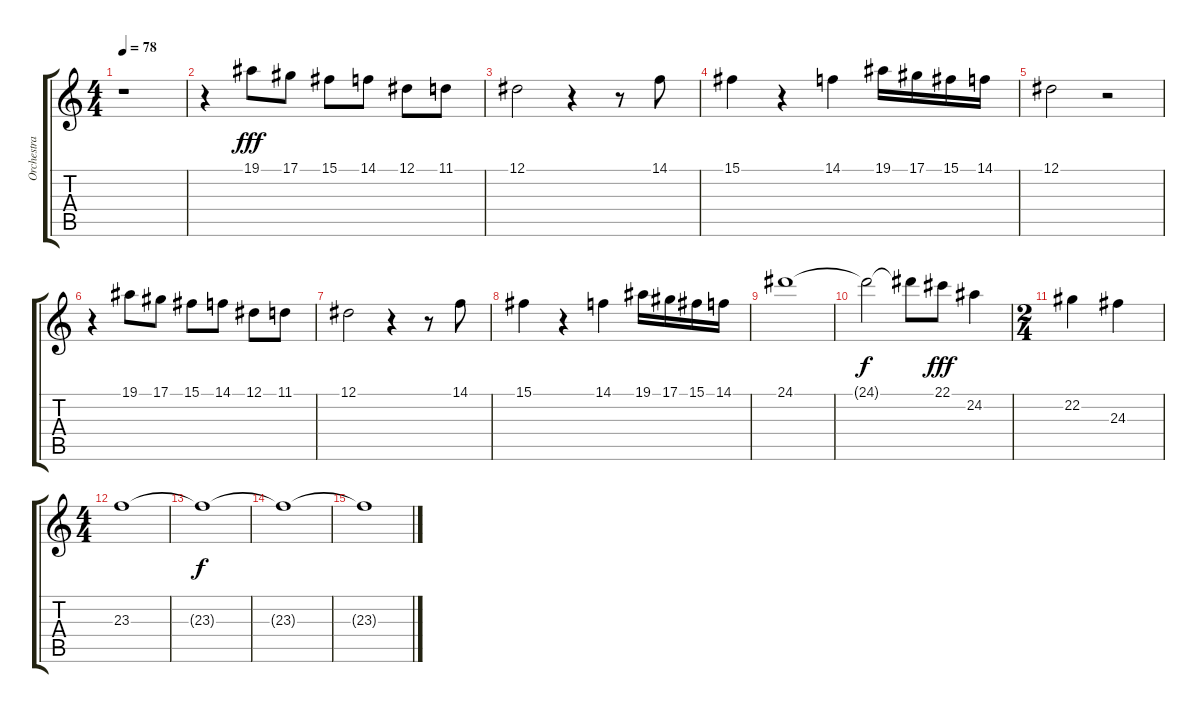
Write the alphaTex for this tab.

\track ("Orchestra" "Orchestra") {instrument stringensemble1}
\staff {score tabs}
\tuning (Eb4 Bb3 Gb3 Db3 Ab2 Eb2) {hide}
\ts (4 4)
\tempo 78
\clef g2
\ks c
r.1{dy mf} |
r.4{volume 16 instrument stringensemble1} 19.1.8{dy fff} 17.1.8 15.1.8 14.1.8 12.1.8 11.1.8 |
12.1.2 r.4 r.8 14.1.8 |
15.1.4 r.4 14.1.4 19.1.16 17.1.16 15.1.16 14.1.16 |
12.1.2 r.2 |
r.4 19.1.8 17.1.8 15.1.8 14.1.8 12.1.8 11.1.8 |
12.1.2 r.4 r.8 14.1.8 |
15.1.4 r.4 14.1.4 19.1.16 17.1.16 15.1.16 14.1.16 |
24.1.1 |
24.1{t}.2{dy f} 24.1{t}.8 22.1.8{dy fff} 24.2.4 |
\ts (2 4)
22.2.4 24.3.4 |
\ts (4 4)
23.3.1{volume 12} |
23.3{t}.1{dy f volume 0} |
23.3{t}.1 |
23.3{t}.1
